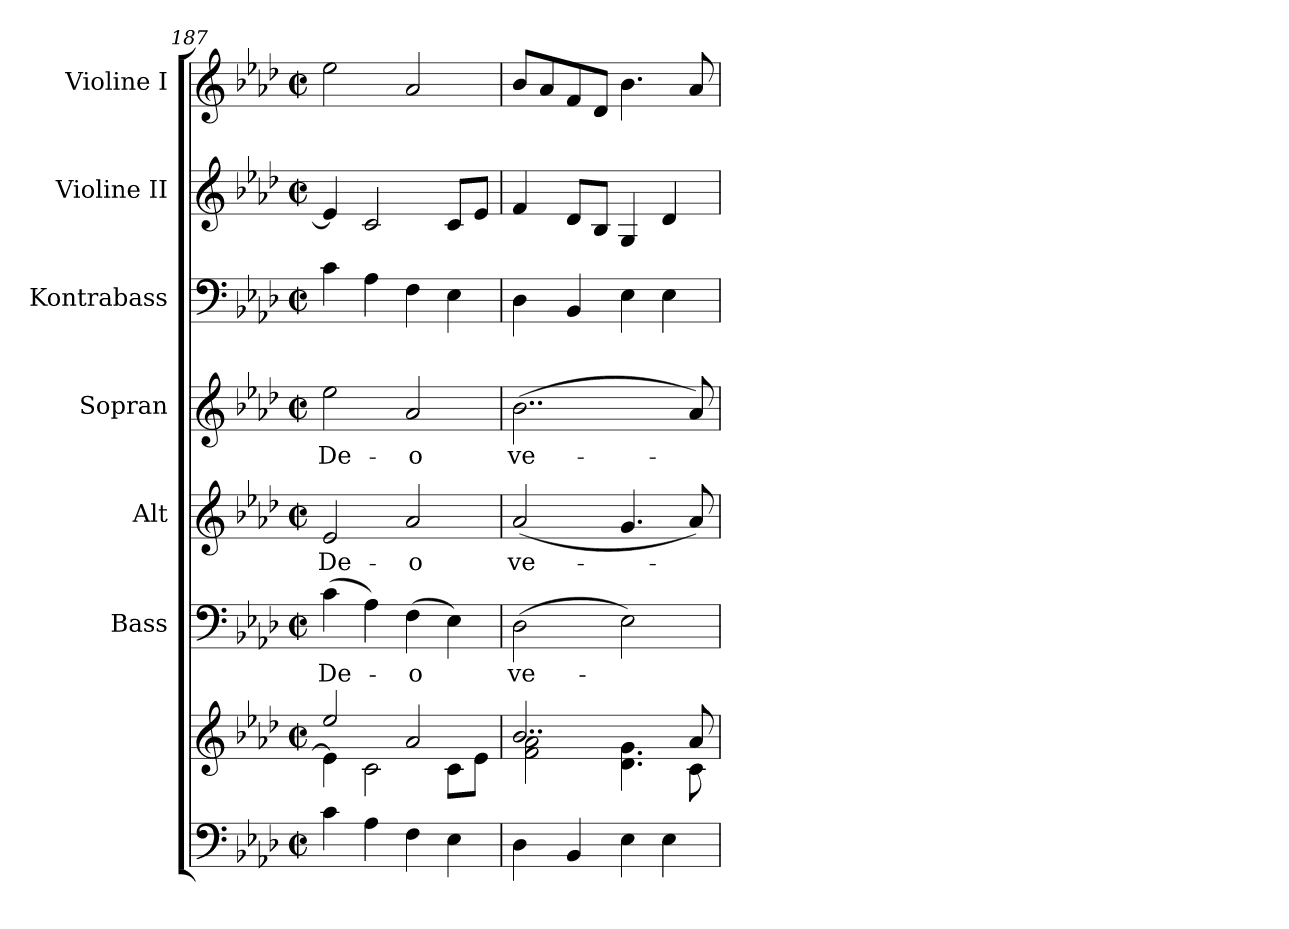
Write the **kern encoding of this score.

**kern	**kern	**kern	**text	**kern	**text	**kern	**text	**kern	**kern	**kern
*part7	*part7	*part6	*part6	*part5	*part5	*part4	*part4	*part3	*part2	*part1
*staff8	*staff7	*staff6	*staff6	*staff5	*staff5	*staff4	*staff4	*staff3	*staff2	*staff1
*	*	*I"Bass	*	*I"Alt	*	*I"Sopran	*	*I"Kontrabass	*I"Violine II	*I"Violine I
*	*	*I'B.	*	*I'A.	*	*I'S.	*	*I'Kb.	*I'Vl. II	*I'Vl. I
*clefF4	*clefG2	*clefF4	*	*clefG2	*	*clefG2	*	*clefF4	*clefG2	*clefG2
*	*	*	*	*	*	*	*	*ITrd7c12	*	*
*k[b-e-a-d-]	*k[b-e-a-d-]	*k[b-e-a-d-]	*	*k[b-e-a-d-]	*	*k[b-e-a-d-]	*	*k[b-e-a-d-]	*k[b-e-a-d-]	*k[b-e-a-d-]
*A-:	*A-:	*A-:	*	*A-:	*	*A-:	*	*A-:	*A-:	*A-:
*M2/2	*M2/2	*M2/2	*	*M2/2	*	*M2/2	*	*M2/2	*M2/2	*M2/2
*met(c|)	*met(c|)	*met(c|)	*	*met(c|)	*	*met(c|)	*	*met(c|)	*met(c|)	*met(c|)
=187	=187	=187	=187	=187	=187	=187	=187	=187	=187	=187
*	*^	*	*	*	*	*	*	*	*	*
!	!	!	!	!LO:LY:b	!	!LO:LY:b	!	!LO:LY:b	!	!	!
4c\	2ee-/	4e-\]	(>4c\	De-	2e-/	De-	2ee-\	De-	4C\	4e-/]	2ee-\
4A-\	.	2c\	4A-\)	.	.	.	.	.	4AA-\	2c/	.
!	!	!	!	!LO:LY:b	!	!LO:LY:b	!	!LO:LY:b	!	!	!
4F\	2a-/	.	(>4F\	-o	2a-/	-o	2a-/	-o	4FF\	.	2a-/
4E-\	.	8c\L	4E-\)	.	.	.	.	.	4EE-\	8c/L	.
.	.	8e-\J	.	.	.	.	.	.	.	8e-/J	.
=188	=188	=188	=188	=188	=188	=188	=188	=188	=188	=188	=188
!	!	!	!	!LO:LY:b	!	!LO:LY:b	!	!LO:LY:b	!	!	!
4D-\	2..b-/	2f\ 2a-\	(>2D-\	ve-	(<2a-/	ve-	(>2..b-\	ve-	4DD-\	4f/	8b-/L
.	.	.	.	.	.	.	.	.	.	.	8a-/
4BB-/	.	.	.	.	.	.	.	.	4BBB-/	8d-/L	8f/
.	.	.	.	.	.	.	.	.	.	8B-/J	8d-/J
4E-\	.	4.d-\ 4.g\	2E-\)	.	4.g/	.	.	.	4EE-\	4G/	4.b-\
4E-\	.	.	.	.	.	.	.	.	4EE-\	4d-/	.
.	8a-/	8c\	.	.	8a-/)	.	8a-/)	.	.	.	8a-/
*	*v	*v	*	*	*	*	*	*	*	*	*
=	=	=	=	=	=	=	=	=	=	=
*-	*-	*-	*-	*-	*-	*-	*-	*-	*-	*-
